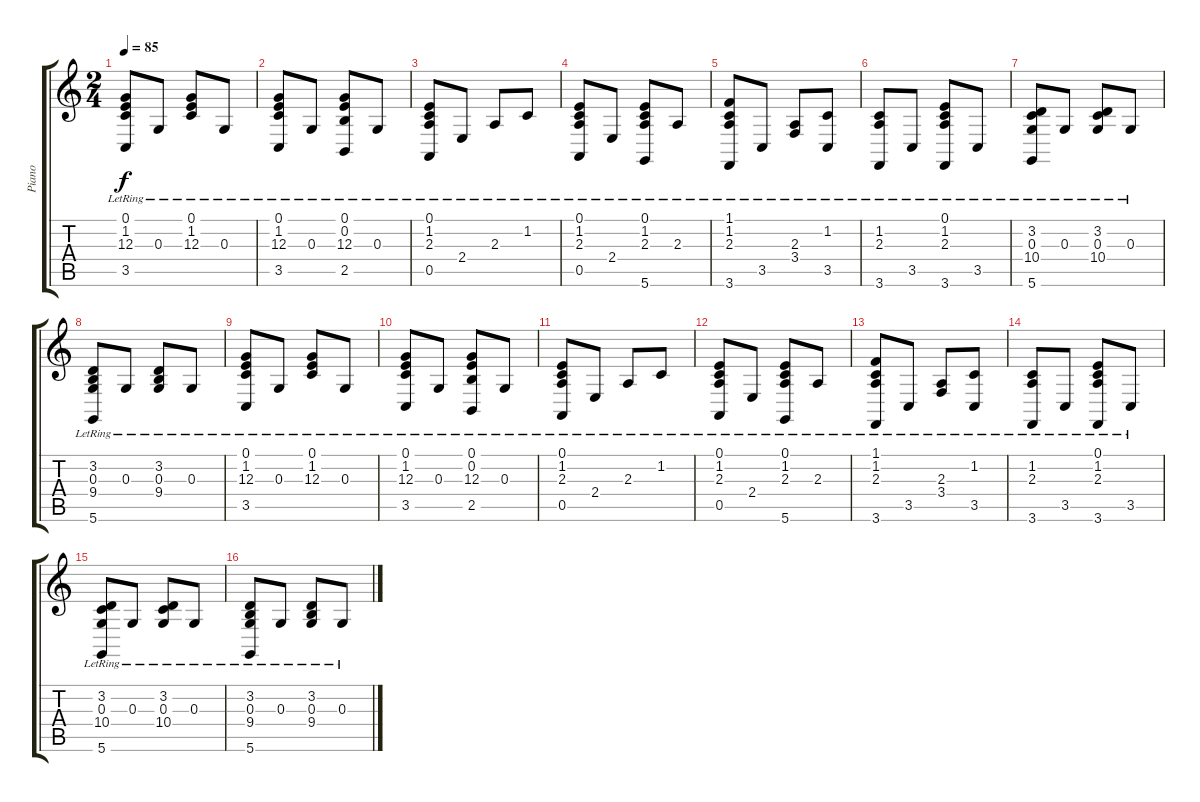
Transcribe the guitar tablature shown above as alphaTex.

\track ("Piano" "Piano") {instrument acousticgrandpiano}
\staff {score tabs}
\tuning (E4 B3 G3 D3 A2 D2) {hide}
\ts (2 4)
\tempo 85
\clef g2
\ks c
(0.1{lr} 1.2{lr} 12.3{lr} 3.5{lr}).8{dy f} 0.3{lr}.8 (0.1{lr} 1.2{lr} 12.3{lr}).8 0.3{lr}.8 |
(0.1{lr} 1.2{lr} 12.3{lr} 3.5{lr}).8 0.3{lr}.8 (0.1{lr} 0.2{lr} 12.3{lr} 2.5{lr}).8 0.3{lr}.8 |
(0.1{lr} 1.2{lr} 2.3{lr} 0.5{lr}).8 2.4{lr}.8 2.3{lr}.8 1.2{lr}.8 |
(0.1{lr} 1.2{lr} 2.3{lr} 0.5{lr}).8 2.4{lr}.8 (0.1{lr} 1.2{lr} 2.3{lr} 5.6{lr}).8 2.3{lr}.8 |
(1.1{lr} 1.2{lr} 2.3{lr} 3.6{lr}).8 3.5{lr}.8 (2.3{lr} 3.4{lr}).8 (1.2{lr} 3.5{lr}).8 |
(1.2{lr} 2.3{lr} 3.6{lr}).8 3.5{lr}.8 (0.1{lr} 1.2{lr} 2.3{lr} 3.6{lr}).8 3.5{lr}.8 |
(3.2{lr} 0.3{lr} 10.4{lr} 5.6{lr}).8 0.3{lr}.8 (3.2{lr} 0.3{lr} 10.4{lr}).8 0.3{lr}.8 |
(3.2{lr} 0.3{lr} 9.4{lr} 5.6{lr}).8 0.3{lr}.8 (3.2{lr} 0.3{lr} 9.4{lr}).8 0.3{lr}.8 |
(0.1{lr} 1.2{lr} 12.3{lr} 3.5{lr}).8 0.3{lr}.8 (0.1{lr} 1.2{lr} 12.3{lr}).8 0.3{lr}.8 |
(0.1{lr} 1.2{lr} 12.3{lr} 3.5{lr}).8 0.3{lr}.8 (0.1{lr} 0.2{lr} 12.3{lr} 2.5{lr}).8 0.3{lr}.8 |
(0.1{lr} 1.2{lr} 2.3{lr} 0.5{lr}).8 2.4{lr}.8 2.3{lr}.8 1.2{lr}.8 |
(0.1{lr} 1.2{lr} 2.3{lr} 0.5{lr}).8 2.4{lr}.8 (0.1{lr} 1.2{lr} 2.3{lr} 5.6{lr}).8 2.3{lr}.8 |
(1.1{lr} 1.2{lr} 2.3{lr} 3.6{lr}).8 3.5{lr}.8 (2.3{lr} 3.4{lr}).8 (1.2{lr} 3.5{lr}).8 |
(1.2{lr} 2.3{lr} 3.6{lr}).8 3.5{lr}.8 (0.1{lr} 1.2{lr} 2.3{lr} 3.6{lr}).8 3.5{lr}.8 |
(3.2{lr} 0.3{lr} 10.4{lr} 5.6{lr}).8 0.3{lr}.8 (3.2{lr} 0.3{lr} 10.4{lr}).8 0.3{lr}.8 |
(3.2{lr} 0.3{lr} 9.4{lr} 5.6{lr}).8 0.3{lr}.8 (3.2{lr} 0.3{lr} 9.4{lr}).8 0.3{lr}.8
